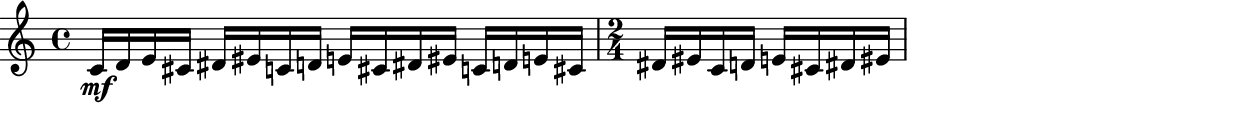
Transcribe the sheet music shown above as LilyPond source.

%%% Generated by music-score %%%
\include "lilypond-book-preamble.ly"
\paper {
  #(define dump-extents #t)

  indent = 0\mm
  line-width = 210\mm - 2.0 * 0.4\in
  ragged-right = ##t
  force-assignment = #""
  line-width = #(- line-width (* mm  3.000000))
}
\header {
  title = ""
  composer = ""
}
\layout {
}

<<
    \new Staff {   \set Staff.instrumentName = "" \set Staff.shortInstrumentName = "" \clef treble \time 4/4 c'16-\mf d'16 e'16 cis'16 dis'16 eis'16 c'16 d'16 e'16 cis'16 dis'16 eis'16 c'16 d'16 e'16 cis'16 \time 2/4 dis'16 eis'16 c'16 d'16 e'16 cis'16 dis'16 eis'16
               }
>>